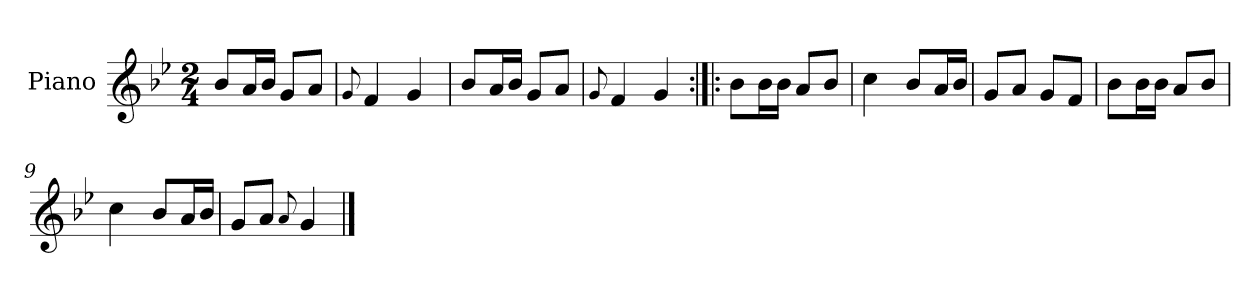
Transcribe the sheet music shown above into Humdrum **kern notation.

**kern
*part1
*staff1
*I"Piano
*I'Pno.
*clefG2
*k[b-e-]
*M2/4
=1
8b-/L
16a/L
16b-/JJ
8g/L
8a/J
=2
8qqg/
4f/
4g/
=3
8b-/L
16a/L
16b-/JJ
8g/L
8a/J
=4
8qqg/
4f/
4g/
=5:|!|:
8b-\L
16b-\L
16b-\JJ
8a/L
8b-/J
=6
4cc\
8b-/L
16a/L
16b-/JJ
=7
8g/L
8a/J
8g/L
8f/J
=8
8b-\L
16b-\L
16b-\JJ
8a/L
8b-/J
!!LO:LB:g=z
=9
4cc\
8b-/L
16a/L
16b-/JJ
=10
8g/L
8a/J
8qqa/
4g/
==
*-
